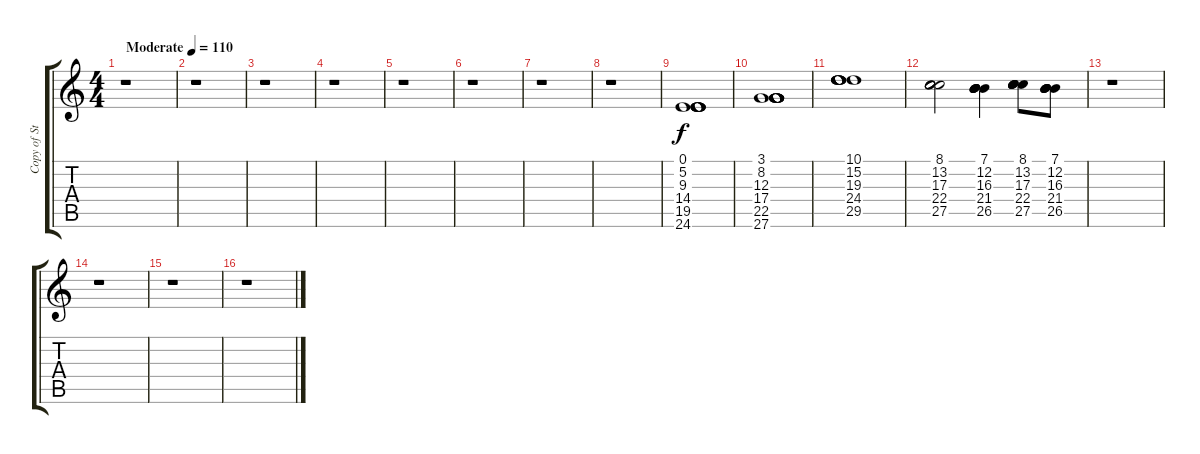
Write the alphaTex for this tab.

\track ("Copy of Strings" "Copy of St") {instrument stringensemble2}
\staff {score tabs}
\tuning (E4 B3 G3 D3 A2 E2) {hide}
\ts (4 4)
\tempo (110 "Moderate")
\clef g2
\ks c
r.1{dy f instrument stringensemble2} |
r.1 |
r.1 |
r.1 |
r.1 |
r.1 |
r.1 |
r.1 |
(0.1 5.2 9.3 14.4 19.5 24.6).1 |
(3.1 8.2 12.3 17.4 22.5 27.6).1 |
(10.1 15.2 19.3 24.4 29.5).1 |
(8.1 13.2 17.3 22.4 27.5).2 (7.1 12.2 16.3 21.4 26.5).4 (8.1 13.2 17.3 22.4 27.5).8 (7.1 12.2 16.3 21.4 26.5).8 |
r.1 |
r.1 |
r.1 |
r.1
